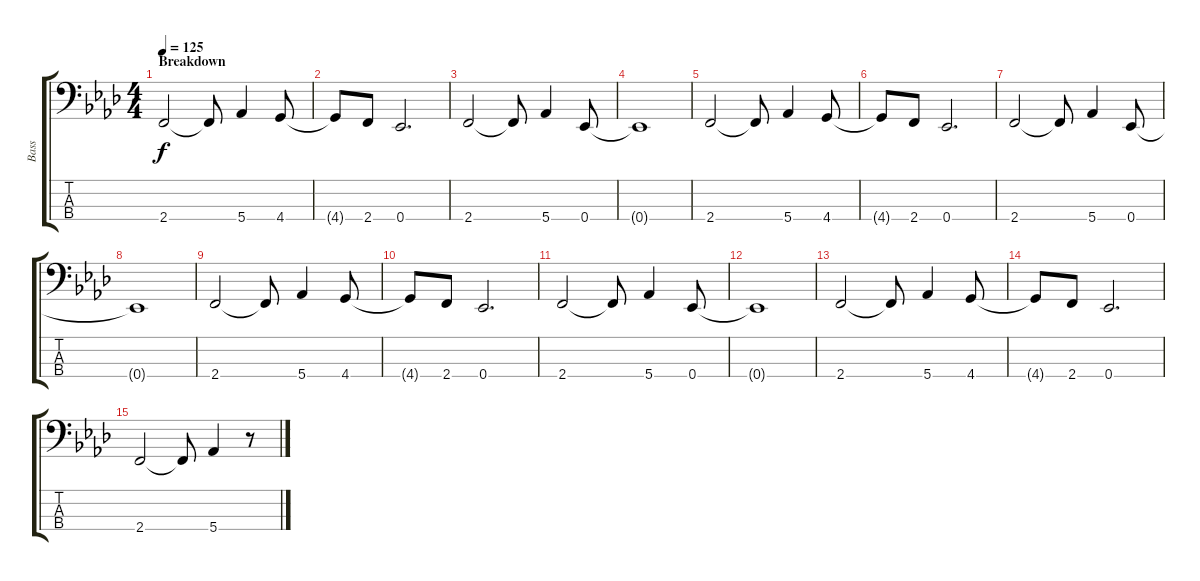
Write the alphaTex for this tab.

\track ("Bass" "Bass") {instrument electricbassfinger}
\staff {score tabs}
\tuning (Gb2 Db2 Ab1 Eb1) {hide}
\ts (4 4)
\section ("" "Breakdown")
\tempo 125
\clef f4
\ks fminor
2.4.2{dy f volume 16} 2.4{t}.8 5.4.4 4.4.8 |
4.4{t}.8 2.4.8 0.4.2{d} |
2.4.2 2.4{t}.8 5.4.4 0.4.8 |
0.4{t}.1 |
2.4.2 2.4{t}.8 5.4.4 4.4.8 |
4.4{t}.8 2.4.8 0.4.2{d} |
2.4.2 2.4{t}.8 5.4.4 0.4.8 |
0.4{t}.1 |
2.4.2{volume 16} 2.4{t}.8 5.4.4 4.4.8 |
4.4{t}.8 2.4.8 0.4.2{d} |
2.4.2 2.4{t}.8 5.4.4 0.4.8 |
0.4{t}.1 |
2.4.2 2.4{t}.8 5.4.4 4.4.8 |
4.4{t}.8 2.4.8 0.4.2{d} |
2.4.2 2.4{t}.8 5.4.4 r.8
